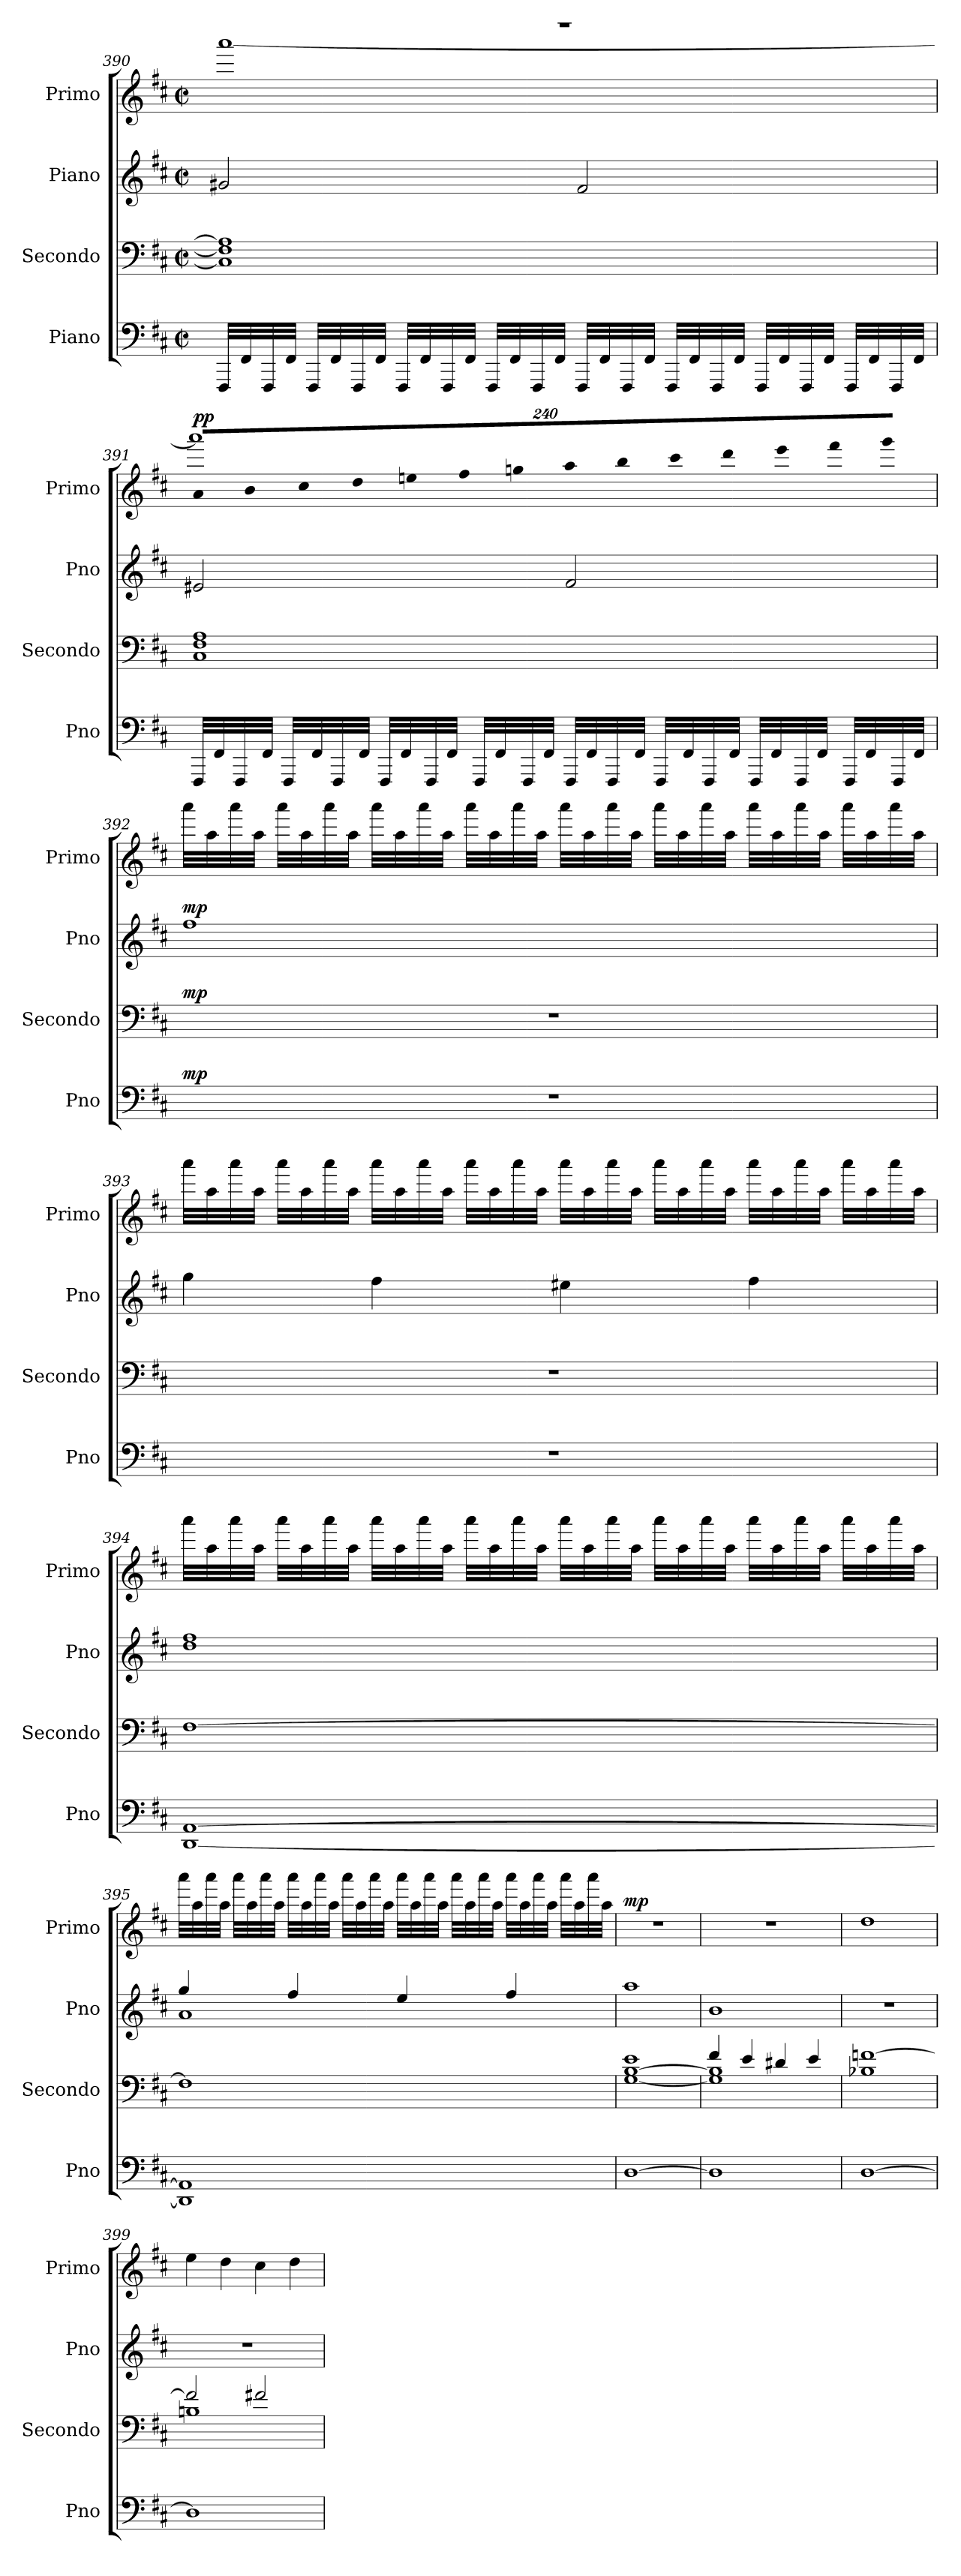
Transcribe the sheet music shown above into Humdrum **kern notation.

**kern	**dynam	**kern	**dynam	**kern	**dynam	**kern	**dynam
*part4	*part4	*part3	*part3	*part2	*part2	*part1	*part1
*staff4	*staff4	*staff3	*staff3	*staff2	*staff2	*staff1	*staff1
*I"Piano	*	*I"Secondo	*	*I"Piano	*	*I"Primo	*
*I'Pno	*	*I'Secondo	*	*I'Pno	*	*I'Primo	*
!!LO:PB:g=z
*clefF4	*	*clefF4	*	*clefG2	*	*clefG2	*
*k[f#c#]	*	*k[f#c#]	*	*k[f#c#]	*	*k[f#c#]	*
*D:	*	*D:	*	*D:	*	*D:	*
*M2/2	*	*M2/2	*	*M2/2	*	*M2/2	*
*met(c|)	*	*met(c|)	*	*met(c|)	*	*met(c|)	*
=390	=390	=390	=390	=390	=390	=390	=390
*	*	*^	*	*	*	*^	*
32FFF#/LLL	.	1C#] 1F#]	1A]	.	2g#X/	.	1r	[1aaa	.
32FF#/	.	.	.	.	.	.	.	.	.
32FFF#/	.	.	.	.	.	.	.	.	.
32FF#/JJJ	.	.	.	.	.	.	.	.	.
32FFF#/LLL	.	.	.	.	.	.	.	.	.
32FF#/	.	.	.	.	.	.	.	.	.
32FFF#/	.	.	.	.	.	.	.	.	.
32FF#/JJJ	.	.	.	.	.	.	.	.	.
32FFF#/LLL	.	.	.	.	.	.	.	.	.
32FF#/	.	.	.	.	.	.	.	.	.
32FFF#/	.	.	.	.	.	.	.	.	.
32FF#/JJJ	.	.	.	.	.	.	.	.	.
32FFF#/LLL	.	.	.	.	.	.	.	.	.
32FF#/	.	.	.	.	.	.	.	.	.
32FFF#/	.	.	.	.	.	.	.	.	.
32FF#/JJJ	.	.	.	.	.	.	.	.	.
32FFF#/LLL	.	.	.	.	2f#/	.	.	.	.
32FF#/	.	.	.	.	.	.	.	.	.
32FFF#/	.	.	.	.	.	.	.	.	.
32FF#/JJJ	.	.	.	.	.	.	.	.	.
32FFF#/LLL	.	.	.	.	.	.	.	.	.
32FF#/	.	.	.	.	.	.	.	.	.
32FFF#/	.	.	.	.	.	.	.	.	.
32FF#/JJJ	.	.	.	.	.	.	.	.	.
32FFF#/LLL	.	.	.	.	.	.	.	.	.
32FF#/	.	.	.	.	.	.	.	.	.
32FFF#/	.	.	.	.	.	.	.	.	.
32FF#/JJJ	.	.	.	.	.	.	.	.	.
32FFF#/LLL	.	.	.	.	.	.	.	.	.
32FF#/	.	.	.	.	.	.	.	.	.
32FFF#/	.	.	.	.	.	.	.	.	.
32FF#/JJJ	.	.	.	.	.	.	.	.	.
*	*	*v	*v	*	*	*	*	*	*
!!LO:LB:g=z	!!
=391	=391	=391	=391	=391	=391	=391	=391	=391
*	*	*	*	*	*	*Xbrackettup	*	*
!	!	!	!	!	!	!LO:N:vis=32	!	!LO:DY:a
32FFF#/LLL	.	1C# 1F# 1A	.	2e#X/	.	1920%137a/LLL	1aaa]	pp
32FF#/	.	.	.	.	.	.	.	.
32FFF#/	.	.	.	.	.	.	.	.
!	!	!	!	!	!	!LO:N:vis=32	!	!
.	.	.	.	.	.	1920%137b/	.	.
32FF#/JJJ	.	.	.	.	.	.	.	.
32FFF#/LLL	.	.	.	.	.	.	.	.
!	!	!	!	!	!	!LO:N:vis=32	!	!
.	.	.	.	.	.	1920%137cc#/	.	.
32FF#/	.	.	.	.	.	.	.	.
32FFF#/	.	.	.	.	.	.	.	.
!	!	!	!	!	!	!LO:N:vis=32	!	!
.	.	.	.	.	.	1920%137dd/	.	.
32FF#/JJJ	.	.	.	.	.	.	.	.
32FFF#/LLL	.	.	.	.	.	.	.	.
32FF#/	.	.	.	.	.	.	.	.
!	!	!	!	!	!	!LO:N:vis=32	!	!
.	.	.	.	.	.	1920%137een/	.	.
32FFF#/	.	.	.	.	.	.	.	.
32FF#/JJJ	.	.	.	.	.	.	.	.
!	!	!	!	!	!	!LO:N:vis=32	!	!
.	.	.	.	.	.	1920%137ff#/	.	.
32FFF#/LLL	.	.	.	.	.	.	.	.
32FF#/	.	.	.	.	.	.	.	.
!	!	!	!	!	!	!LO:N:vis=32	!	!
.	.	.	.	.	.	1920%137ggn/	.	.
32FFF#/	.	.	.	.	.	.	.	.
32FF#/JJJ	.	.	.	.	.	.	.	.
!	!	!	!	!	!	!LO:N:vis=32	!	!
.	.	.	.	.	.	1920%137aa/	.	.
32FFF#/LLL	.	.	.	2f#/	.	.	.	.
32FF#/	.	.	.	.	.	.	.	.
32FFF#/	.	.	.	.	.	.	.	.
!	!	!	!	!	!	!LO:N:vis=32	!	!
.	.	.	.	.	.	1920%137bb/	.	.
32FF#/JJJ	.	.	.	.	.	.	.	.
32FFF#/LLL	.	.	.	.	.	.	.	.
!	!	!	!	!	!	!LO:N:vis=32	!	!
.	.	.	.	.	.	1920%137ccc#/	.	.
32FF#/	.	.	.	.	.	.	.	.
32FFF#/	.	.	.	.	.	.	.	.
!	!	!	!	!	!	!LO:N:vis=32	!	!
.	.	.	.	.	.	1920%137ddd/	.	.
32FF#/JJJ	.	.	.	.	.	.	.	.
32FFF#/LLL	.	.	.	.	.	.	.	.
32FF#/	.	.	.	.	.	.	.	.
!	!	!	!	!	!	!LO:N:vis=32	!	!
.	.	.	.	.	.	1920%137eee/	.	.
32FFF#/	.	.	.	.	.	.	.	.
32FF#/JJJ	.	.	.	.	.	.	.	.
!	!	!	!	!	!	!LO:N:vis=32	!	!
.	.	.	.	.	.	1920%137fff#/	.	.
32FFF#/LLL	.	.	.	.	.	.	.	.
32FF#/	.	.	.	.	.	.	.	.
!	!	!	!	!	!	!LO:N:vis=32	!	!
.	.	.	.	.	.	1920%137ggg/JJJ	.	.
32FFF#/	.	.	.	.	.	.	.	.
32FF#/JJJ	.	.	.	.	.	.	.	.
.	.	.	.	.	.	960ryy	.	.
*	*	*	*	*	*	*v	*v	*
!!LO:LB:g=z
=392	=392	=392	=392	=392	=392	=392	=392
!	!LO:DY:a	!	!LO:DY:a	!	!LO:DY:a	!	!
1r	mp	1r	mp	1ff#	mp	32aaa\LLL	.
.	.	.	.	.	.	32aa\	.
.	.	.	.	.	.	32aaa\	.
.	.	.	.	.	.	32aa\JJJ	.
.	.	.	.	.	.	32aaa\LLL	.
.	.	.	.	.	.	32aa\	.
.	.	.	.	.	.	32aaa\	.
.	.	.	.	.	.	32aa\JJJ	.
.	.	.	.	.	.	32aaa\LLL	.
.	.	.	.	.	.	32aa\	.
.	.	.	.	.	.	32aaa\	.
.	.	.	.	.	.	32aa\JJJ	.
.	.	.	.	.	.	32aaa\LLL	.
.	.	.	.	.	.	32aa\	.
.	.	.	.	.	.	32aaa\	.
.	.	.	.	.	.	32aa\JJJ	.
.	.	.	.	.	.	32aaa\LLL	.
.	.	.	.	.	.	32aa\	.
.	.	.	.	.	.	32aaa\	.
.	.	.	.	.	.	32aa\JJJ	.
.	.	.	.	.	.	32aaa\LLL	.
.	.	.	.	.	.	32aa\	.
.	.	.	.	.	.	32aaa\	.
.	.	.	.	.	.	32aa\JJJ	.
.	.	.	.	.	.	32aaa\LLL	.
.	.	.	.	.	.	32aa\	.
.	.	.	.	.	.	32aaa\	.
.	.	.	.	.	.	32aa\JJJ	.
.	.	.	.	.	.	32aaa\LLL	.
.	.	.	.	.	.	32aa\	.
.	.	.	.	.	.	32aaa\	.
.	.	.	.	.	.	32aa\JJJ	.
!!LO:LB:g=z
=393	=393	=393	=393	=393	=393	=393	=393
1r	.	1r	.	4gg\	.	32aaa\LLL	.
.	.	.	.	.	.	32aa\	.
.	.	.	.	.	.	32aaa\	.
.	.	.	.	.	.	32aa\JJJ	.
.	.	.	.	.	.	32aaa\LLL	.
.	.	.	.	.	.	32aa\	.
.	.	.	.	.	.	32aaa\	.
.	.	.	.	.	.	32aa\JJJ	.
.	.	.	.	4ff#\	.	32aaa\LLL	.
.	.	.	.	.	.	32aa\	.
.	.	.	.	.	.	32aaa\	.
.	.	.	.	.	.	32aa\JJJ	.
.	.	.	.	.	.	32aaa\LLL	.
.	.	.	.	.	.	32aa\	.
.	.	.	.	.	.	32aaa\	.
.	.	.	.	.	.	32aa\JJJ	.
.	.	.	.	4ee#X\	.	32aaa\LLL	.
.	.	.	.	.	.	32aa\	.
.	.	.	.	.	.	32aaa\	.
.	.	.	.	.	.	32aa\JJJ	.
.	.	.	.	.	.	32aaa\LLL	.
.	.	.	.	.	.	32aa\	.
.	.	.	.	.	.	32aaa\	.
.	.	.	.	.	.	32aa\JJJ	.
.	.	.	.	4ff#\	.	32aaa\LLL	.
.	.	.	.	.	.	32aa\	.
.	.	.	.	.	.	32aaa\	.
.	.	.	.	.	.	32aa\JJJ	.
.	.	.	.	.	.	32aaa\LLL	.
.	.	.	.	.	.	32aa\	.
.	.	.	.	.	.	32aaa\	.
.	.	.	.	.	.	32aa\JJJ	.
!!LO:PB:g=z
=394	=394	=394	=394	=394	=394	=394	=394
[1DD [1AA	.	[1F#	.	1dd 1ff#	.	32aaa\LLL	.
.	.	.	.	.	.	32aa\	.
.	.	.	.	.	.	32aaa\	.
.	.	.	.	.	.	32aa\JJJ	.
.	.	.	.	.	.	32aaa\LLL	.
.	.	.	.	.	.	32aa\	.
.	.	.	.	.	.	32aaa\	.
.	.	.	.	.	.	32aa\JJJ	.
.	.	.	.	.	.	32aaa\LLL	.
.	.	.	.	.	.	32aa\	.
.	.	.	.	.	.	32aaa\	.
.	.	.	.	.	.	32aa\JJJ	.
.	.	.	.	.	.	32aaa\LLL	.
.	.	.	.	.	.	32aa\	.
.	.	.	.	.	.	32aaa\	.
.	.	.	.	.	.	32aa\JJJ	.
.	.	.	.	.	.	32aaa\LLL	.
.	.	.	.	.	.	32aa\	.
.	.	.	.	.	.	32aaa\	.
.	.	.	.	.	.	32aa\JJJ	.
.	.	.	.	.	.	32aaa\LLL	.
.	.	.	.	.	.	32aa\	.
.	.	.	.	.	.	32aaa\	.
.	.	.	.	.	.	32aa\JJJ	.
.	.	.	.	.	.	32aaa\LLL	.
.	.	.	.	.	.	32aa\	.
.	.	.	.	.	.	32aaa\	.
.	.	.	.	.	.	32aa\JJJ	.
.	.	.	.	.	.	32aaa\LLL	.
.	.	.	.	.	.	32aa\	.
.	.	.	.	.	.	32aaa\	.
.	.	.	.	.	.	32aa\JJJ	.
!!LO:LB:g=z
=395	=395	=395	=395	=395	=395	=395	=395
*	*	*	*	*^	*	*	*
1DD] 1AA]	.	1F#]	.	4gg/	1a	.	32aaa\LLL	.
.	.	.	.	.	.	.	32aa\	.
.	.	.	.	.	.	.	32aaa\	.
.	.	.	.	.	.	.	32aa\JJJ	.
.	.	.	.	.	.	.	32aaa\LLL	.
.	.	.	.	.	.	.	32aa\	.
.	.	.	.	.	.	.	32aaa\	.
.	.	.	.	.	.	.	32aa\JJJ	.
.	.	.	.	4ff#/	.	.	32aaa\LLL	.
.	.	.	.	.	.	.	32aa\	.
.	.	.	.	.	.	.	32aaa\	.
.	.	.	.	.	.	.	32aa\JJJ	.
.	.	.	.	.	.	.	32aaa\LLL	.
.	.	.	.	.	.	.	32aa\	.
.	.	.	.	.	.	.	32aaa\	.
.	.	.	.	.	.	.	32aa\JJJ	.
.	.	.	.	4ee/	.	.	32aaa\LLL	.
.	.	.	.	.	.	.	32aa\	.
.	.	.	.	.	.	.	32aaa\	.
.	.	.	.	.	.	.	32aa\JJJ	.
.	.	.	.	.	.	.	32aaa\LLL	.
.	.	.	.	.	.	.	32aa\	.
.	.	.	.	.	.	.	32aaa\	.
.	.	.	.	.	.	.	32aa\JJJ	.
.	.	.	.	4ff#/	.	.	32aaa\LLL	.
.	.	.	.	.	.	.	32aa\	.
.	.	.	.	.	.	.	32aaa\	.
.	.	.	.	.	.	.	32aa\JJJ	.
.	.	.	.	.	.	.	32aaa\LLL	.
.	.	.	.	.	.	.	32aa\	.
.	.	.	.	.	.	.	32aaa\	.
.	.	.	.	.	.	.	32aa\JJJ	.
*	*	*	*	*v	*v	*	*	*
=396	=396	=396	=396	=396	=396	=396	=396
!	!	!	!	!	!	!	!LO:DY:a
[1D	.	[1G [1B 1e	.	1aa	.	1r	mp
!!LO:PB:g=z
=397	=397	=397	=397	=397	=397	=397	=397
*	*	*^	*	*	*	*	*
1D]	.	1G] 1B]	4f#/	.	1b	.	1r	.
.	.	.	4e/	.	.	.	.	.
.	.	.	4d#X/	.	.	.	.	.
.	.	.	4e/	.	.	.	.	.
*	*	*v	*v	*	*	*	*	*
=398	=398	=398	=398	=398	=398	=398	=398
[1D	.	1B-X [1fn	.	1r	.	1dd	.
=399	=399	=399	=399	=399	=399	=399	=399
*	*	*^	*	*	*	*	*
1D]	.	2f/]	1Bn	.	1r	.	4ee\	.
.	.	.	.	.	.	.	4dd\	.
.	.	2f#X/	.	.	.	.	4cc#\	.
.	.	.	.	.	.	.	4dd\	.
*	*	*v	*v	*	*	*	*	*
=	=	=	=	=	=	=	=
*-	*-	*-	*-	*-	*-	*-	*-
